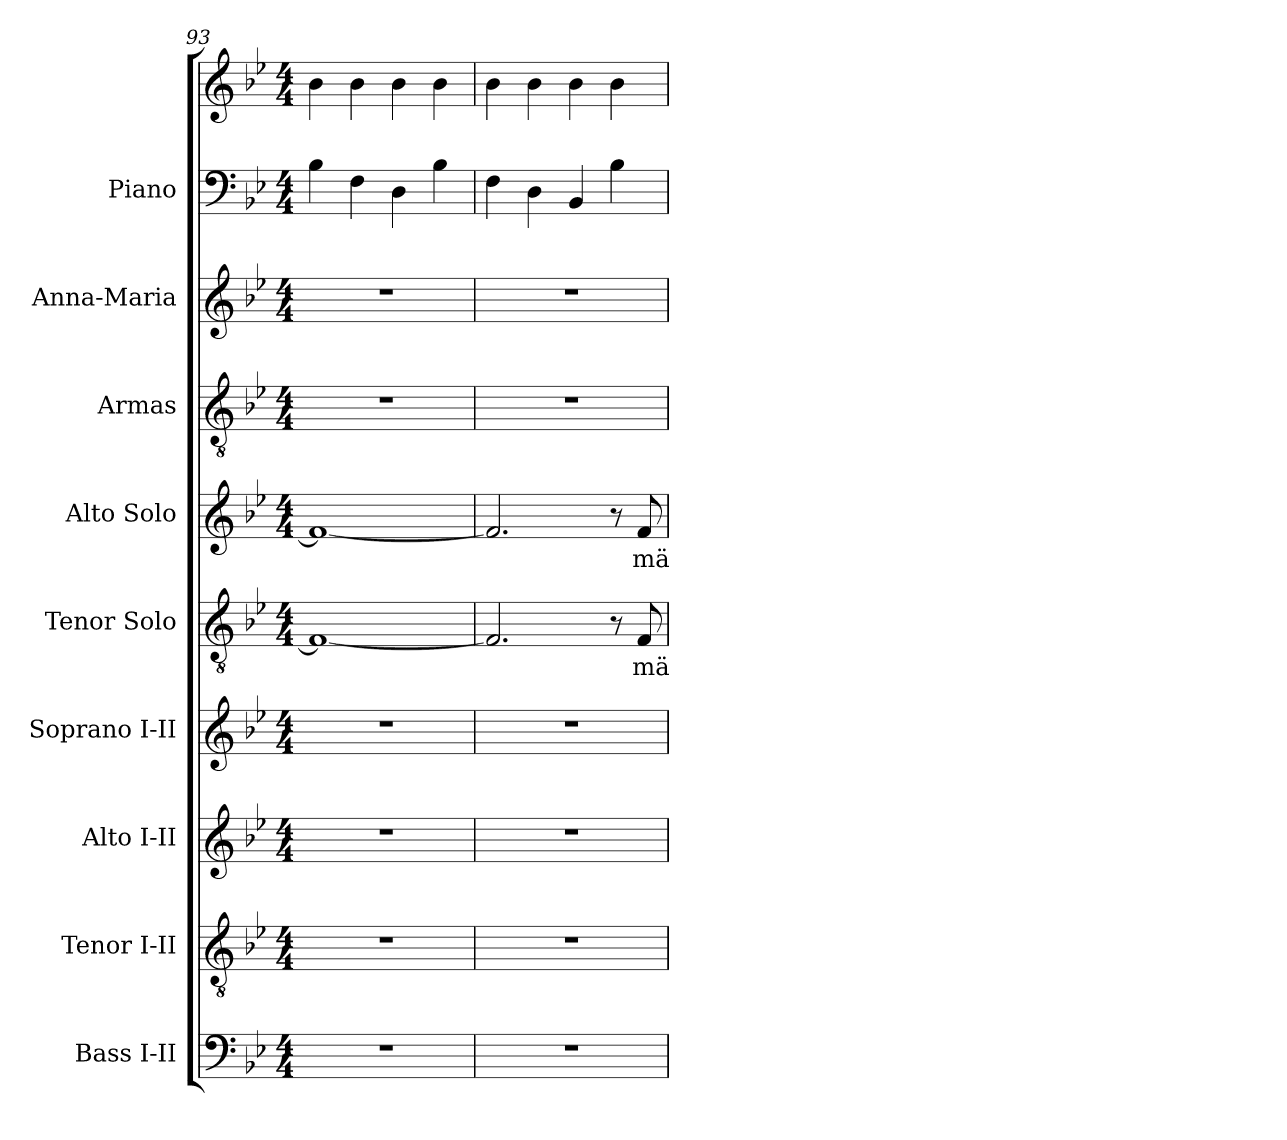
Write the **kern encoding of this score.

**kern	**kern	**kern	**kern	**kern	**text	**kern	**text	**kern	**kern	**kern	**kern
*part9	*part8	*part7	*part6	*part5	*part5	*part4	*part4	*part3	*part2	*part1	*part1
*staff10	*staff9	*staff8	*staff7	*staff6	*staff6	*staff5	*staff5	*staff4	*staff3	*staff2	*staff1
*I"Bass I-II	*I"Tenor I-II	*I"Alto I-II	*I"Soprano I-II	*I"Tenor Solo	*	*I"Alto Solo	*	*I"Armas	*I"Anna-Maria	*I"Piano	*
*I'B.	*I'T.	*I'A.	*I'S.	*I'T. Solo	*	*I'A. Solo	*	*I'Armas	*I'A-M	*I'Pno.	*
*clefF4	*clefGv2	*clefG2	*clefG2	*clefGv2	*	*clefG2	*	*clefGv2	*clefG2	*clefF4	*clefG2
*	*ITrd7c12	*	*	*ITrd7c12	*	*	*	*ITrd7c12	*	*	*
*k[b-e-]	*k[b-e-]	*k[b-e-]	*k[b-e-]	*k[b-e-]	*	*k[b-e-]	*	*k[b-e-]	*k[b-e-]	*k[b-e-]	*k[b-e-]
*B-:	*B-:	*B-:	*B-:	*B-:	*	*B-:	*	*B-:	*B-:	*B-:	*B-:
*M4/4	*M4/4	*M4/4	*M4/4	*M4/4	*	*M4/4	*	*M4/4	*M4/4	*M4/4	*M4/4
=93	=93	=93	=93	=93	=93	=93	=93	=93	=93	=93	=93
1r	1r	1r	1r	1FFi_<	.	1fi_<	.	1r	1r	4B-i\	4b-i
.	.	.	.	.	.	.	.	.	.	4Fi\	4b-i
.	.	.	.	.	.	.	.	.	.	4Di\	4b-i
.	.	.	.	.	.	.	.	.	.	4B-i\	4b-i
=94	=94	=94	=94	=94	=94	=94	=94	=94	=94	=94	=94
1r	1r	1r	1r	2.FFi/]	.	2.fi/]	.	1r	1r	4Fi\	4b-i
.	.	.	.	.	.	.	.	.	.	4Di\	4b-i
.	.	.	.	.	.	.	.	.	.	4BB-i/	4b-i
.	.	.	.	8r	.	8r	.	.	.	4B-i\	4b-i
!	!	!	!	!	!LO:LY:b:color=#000000	!	!	!	!	!	!
!	!	!	!	!	!	!	!LO:LY:b:color=#000000	!	!	!	!
.	.	.	.	8FFi/	mä	8fi/	mä	.	.	.	.
=	=	=	=	=	=	=	=	=	=	=	=
*-	*-	*-	*-	*-	*-	*-	*-	*-	*-	*-	*-
